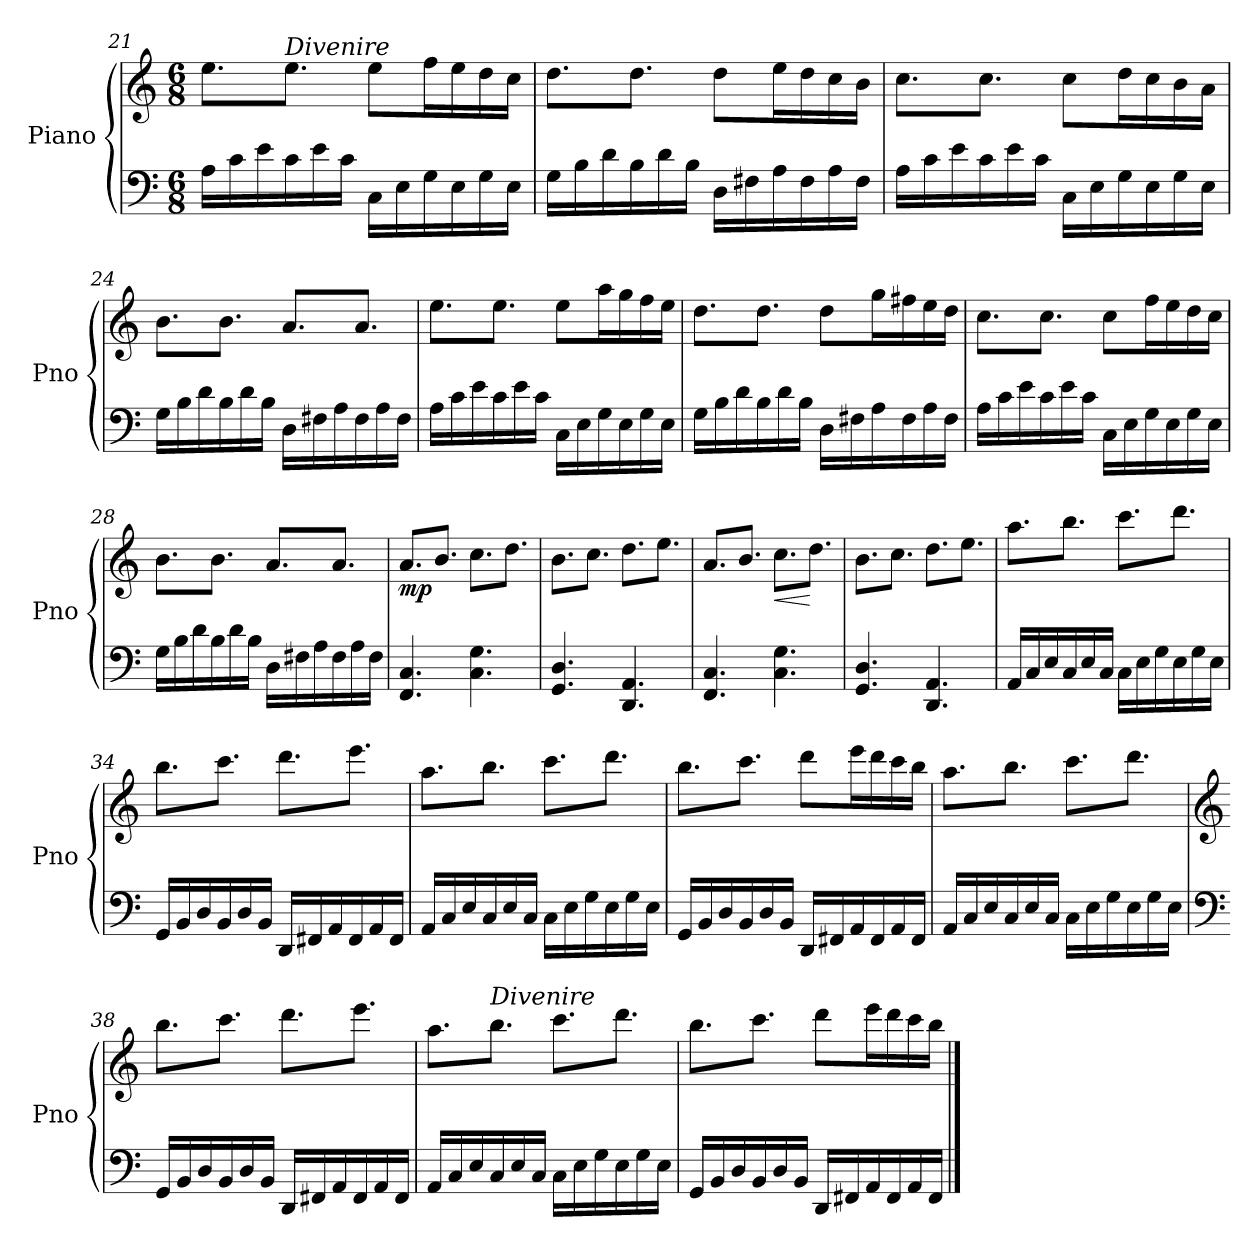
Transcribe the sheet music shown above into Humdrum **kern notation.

**kern	**kern	**dynam
*part1	*part1	*part1
*staff2	*staff1	*staff1/2
*I"Piano	*	*
*I'Pno	*	*
*clefF4	*clefG2	*
*k[]	*k[]	*
*M6/8	*M6/8	*
=21	=21	=21
16A\LL	8.ee\L	.
16c\	.	.
16e\	.	.
!	!LO:TX:a:i:t=Divenire	!
16c\	8.ee\J	.
16e\	.	.
16c\JJ	.	.
16C\LL	8ee\L	.
16E\	.	.
16G\	16ff\L	.
16E\	16ee\	.
16G\	16dd\	.
16E\JJ	16cc\JJ	.
=22	=22	=22
16G\LL	8.dd\L	.
16B\	.	.
16d\	.	.
16B\	8.dd\J	.
16d\	.	.
16B\JJ	.	.
16D\LL	8dd\L	.
16F#X\	.	.
16A\	16ee\L	.
16F#\	16dd\	.
16A\	16cc\	.
16F#\JJ	16b\JJ	.
!!LO:LB:g=z
=23	=23	=23
16A\LL	8.cc\L	.
16c\	.	.
16e\	.	.
16c\	8.cc\J	.
16e\	.	.
16c\JJ	.	.
16C\LL	8cc\L	.
16E\	.	.
16G\	16dd\L	.
16E\	16cc\	.
16G\	16b\	.
16E\JJ	16a\JJ	.
=24	=24	=24
16G\LL	8.b\L	.
16B\	.	.
16d\	.	.
16B\	8.b\J	.
16d\	.	.
16B\JJ	.	.
16D\LL	8.a/L	.
16F#X\	.	.
16A\	.	.
16F#\	8.a/J	.
16A\	.	.
16F#\JJ	.	.
=25	=25	=25
16A\LL	8.ee\L	.
16c\	.	.
16e\	.	.
16c\	8.ee\J	.
16e\	.	.
16c\JJ	.	.
16C\LL	8ee\L	.
16E\	.	.
16G\	16aa\L	.
16E\	16gg\	.
16G\	16ff\	.
16E\JJ	16ee\JJ	.
!!LO:LB:g=z
=26	=26	=26
16G\LL	8.dd\L	.
16B\	.	.
16d\	.	.
16B\	8.dd\J	.
16d\	.	.
16B\JJ	.	.
16D\LL	8dd\L	.
16F#X\	.	.
16A\	16gg\L	.
16F#\	16ff#X\	.
16A\	16ee\	.
16F#\JJ	16dd\JJ	.
=27	=27	=27
16A\LL	8.cc\L	.
16c\	.	.
16e\	.	.
16c\	8.cc\J	.
16e\	.	.
16c\JJ	.	.
16C\LL	8cc\L	.
16E\	.	.
16G\	16ff\L	.
16E\	16ee\	.
16G\	16dd\	.
16E\JJ	16cc\JJ	.
=28	=28	=28
16G\LL	8.b\L	.
16B\	.	.
16d\	.	.
16B\	8.b\J	.
16d\	.	.
16B\JJ	.	.
16D\LL	8.a/L	.
16F#X\	.	.
16A\	.	.
16F#\	8.a/J	.
16A\	.	.
16F#\JJ	.	.
!!LO:LB:g=z
=29	=29	=29
!	!	!LO:DY:b
4.FF/ 4.C/	8.a/L	mp
.	8.b/J	.
4.C\ 4.G\	8.cc\L	.
.	8.dd\J	.
!!LO:LB:g=z
=30	=30	=30
4.GG/ 4.D/	8.b\L	.
.	8.cc\J	.
4.DD/ 4.AA/	8.dd\L	.
.	8.ee\J	.
=31	=31	=31
4.FF/ 4.C/	8.a/L	.
.	8.b/J	.
!	!	!LO:HP:b
4.C\ 4.G\	8.cc\L	<
.	8.dd\J	[
=32	=32	=32
4.GG/ 4.D/	8.b\L	.
.	8.cc\J	.
4.DD/ 4.AA/	8.dd\L	.
.	8.ee\J	.
=33	=33	=33
16AA/LL	8.aa\L	.
16C/	.	.
16E/	.	.
16C/	8.bb\J	.
16E/	.	.
16C/JJ	.	.
16C\LL	8.ccc\L	.
16E\	.	.
16G\	.	.
16E\	8.ddd\J	.
16G\	.	.
16E\JJ	.	.
!!LO:LB:g=z
=34	=34	=34
16GG/LL	8.bb\L	.
16BB/	.	.
16D/	.	.
16BB/	8.ccc\J	.
16D/	.	.
16BB/JJ	.	.
16DD/LL	8.ddd\L	.
16FF#X/	.	.
16AA/	.	.
16FF#/	8.eee\J	.
16AA/	.	.
16FF#/JJ	.	.
!!LO:PB:g=z
=35	=35	=35
16AA/LL	8.aa\L	.
16C/	.	.
16E/	.	.
16C/	8.bb\J	.
16E/	.	.
16C/JJ	.	.
16C\LL	8.ccc\L	.
16E\	.	.
16G\	.	.
16E\	8.ddd\J	.
16G\	.	.
16E\JJ	.	.
=36	=36	=36
16GG/LL	8.bb\L	.
16BB/	.	.
16D/	.	.
16BB/	8.ccc\J	.
16D/	.	.
16BB/JJ	.	.
16DD/LL	8ddd\L	.
16FF#X/	.	.
16AA/	16eee\L	.
16FF#/	16ddd\	.
16AA/	16ccc\	.
16FF#/JJ	16bb\JJ	.
=37	=37	=37
16AA/LL	8.aa\L	.
16C/	.	.
16E/	.	.
16C/	8.bb\J	.
16E/	.	.
16C/JJ	.	.
16C\LL	8.ccc\L	.
16E\	.	.
16G\	.	.
16E\	8.ddd\J	.
16G\	.	.
16E\JJ	.	.
!!LO:PB:g=z
=38	=38	=38
*clefF4	*clefG2	*
16GG/LL	8.bb\L	.
16BB/	.	.
16D/	.	.
16BB/	8.ccc\J	.
16D/	.	.
16BB/JJ	.	.
16DD/LL	8.ddd\L	.
16FF#X/	.	.
16AA/	.	.
16FF#/	8.eee\J	.
16AA/	.	.
16FF#/JJ	.	.
=39	=39	=39
16AA/LL	8.aa\L	.
16C/	.	.
16E/	.	.
!	!LO:TX:a:i:t=Divenire	!
16C/	8.bb\J	.
16E/	.	.
16C/JJ	.	.
16C\LL	8.ccc\L	.
16E\	.	.
16G\	.	.
16E\	8.ddd\J	.
16G\	.	.
16E\JJ	.	.
=40	=40	=40
16GG/LL	8.bb\L	.
16BB/	.	.
16D/	.	.
16BB/	8.ccc\J	.
16D/	.	.
16BB/JJ	.	.
16DD/LL	8ddd\L	.
16FF#X/	.	.
16AA/	16eee\L	.
16FF#/	16ddd\	.
16AA/	16ccc\	.
16FF#/JJ	16bb\JJ	.
==	==	==
*-	*-	*-
